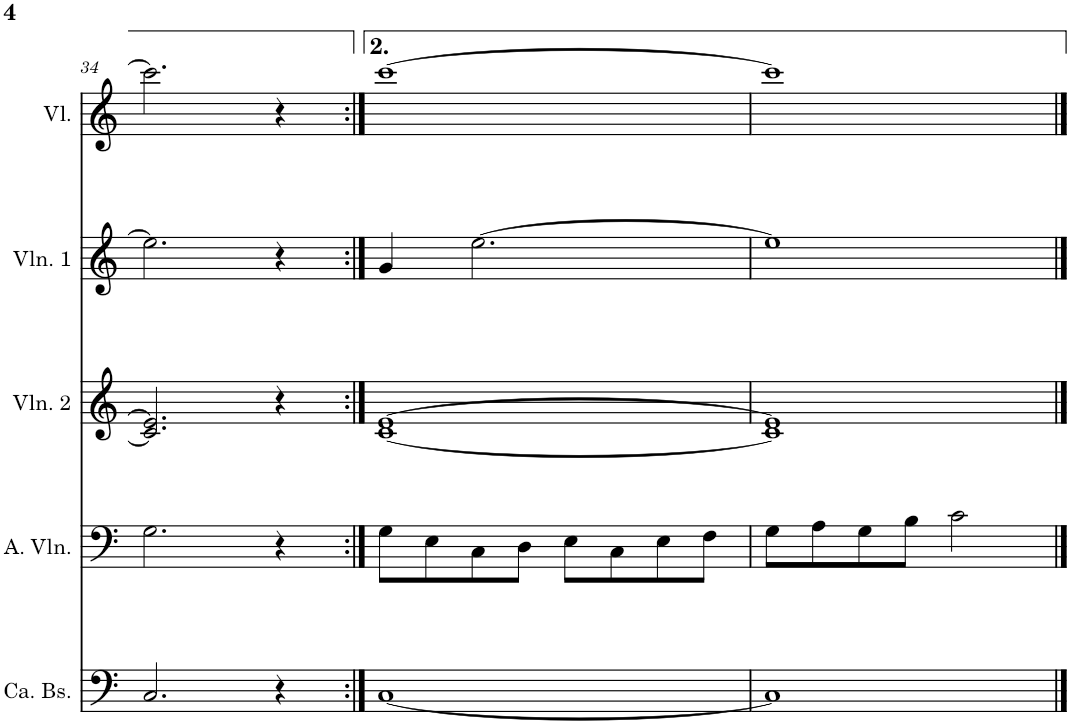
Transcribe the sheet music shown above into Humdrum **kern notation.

**kern	**kern	**kern	**kern	**kern
*part5	*part4	*part3	*part2	*part1
*staff5	*staff4	*staff3	*staff2	*staff1
*I"Contrabas	*I"Altviolen	*I"Violen 2	*I"Violen 1	*I"Viool
*I'Ca. Bs.	*I'A. Vln.	*I'Vln. 2	*I'Vln. 1	*I'Vl.
!!LO:PB:g=z
*clefF4	*clefF4	*clefG2	*clefG2	*clefG2
*Trd7c12	*	*	*	*
*k[]	*k[]	*k[]	*k[]	*k[]
*M4/4	*M4/4	*M4/4	*M4/4	*M4/4
=34	=34	=34	=34	=34
2.C/	2.G\	2.c/] 2.e/]	2.ee\]	2.ccc\]
4r	4r	4r	4r	4r
=35:|!	=35:|!	=35:|!	=35:|!	=35:|!
[1C	8G\L	[1c [1e	4g/	[1ccc
.	8E\	.	.	.
.	8C\	.	[2.ee\	.
.	8D\J	.	.	.
.	8E\L	.	.	.
.	8C\	.	.	.
.	8E\	.	.	.
.	8F\J	.	.	.
=36	=36	=36	=36	=36
1C]	8G\L	1c] 1e]	1ee]	1ccc]
.	8A\	.	.	.
.	8G\	.	.	.
.	8B\J	.	.	.
.	2c\	.	.	.
==	==	==	==	==
*-	*-	*-	*-	*-
